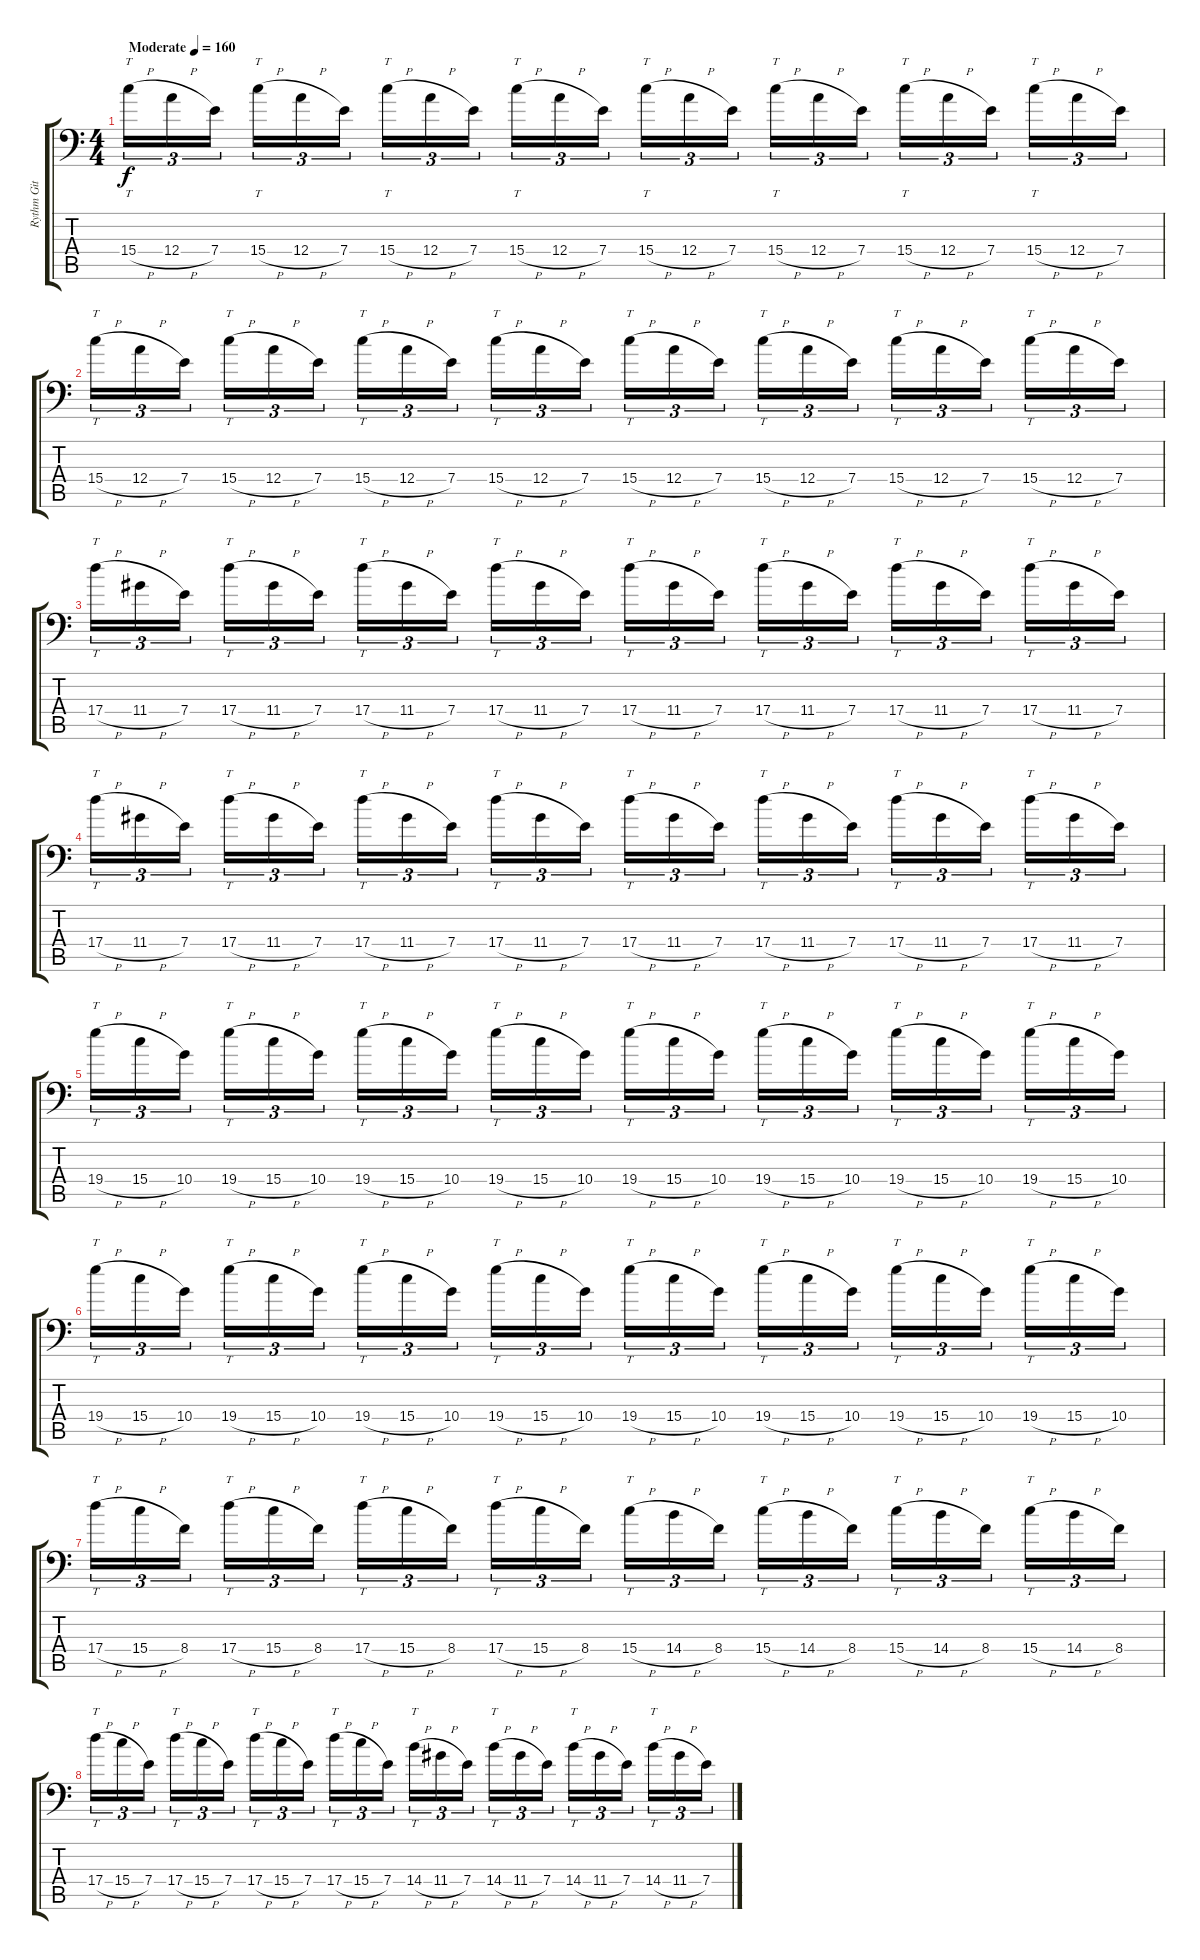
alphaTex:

\track ("Rythm Git 2" "Rythm Git ") {instrument distortionguitar}
\staff {score tabs}
\tuning (B3 Gb3 D3 A2 E2 A1) {hide}
\ts (4 4)
\tempo (160 "Moderate")
\clef f4
\ks c
15.4{h}.16{tt tu (3 2) dy f instrument distortionguitar} 12.4{h}.16{tu (3 2)} 7.4.16{tu (3 2) beam splitsecondary} 15.4{h}.16{tt tu (3 2)} 12.4{h}.16{tu (3 2)} 7.4.16{tu (3 2)} 15.4{h}.16{tt tu (3 2)} 12.4{h}.16{tu (3 2)} 7.4.16{tu (3 2) beam splitsecondary} 15.4{h}.16{tt tu (3 2)} 12.4{h}.16{tu (3 2)} 7.4.16{tu (3 2)} 15.4{h}.16{tt tu (3 2)} 12.4{h}.16{tu (3 2)} 7.4.16{tu (3 2) beam splitsecondary} 15.4{h}.16{tt tu (3 2)} 12.4{h}.16{tu (3 2)} 7.4.16{tu (3 2)} 15.4{h}.16{tt tu (3 2)} 12.4{h}.16{tu (3 2)} 7.4.16{tu (3 2) beam splitsecondary} 15.4{h}.16{tt tu (3 2)} 12.4{h}.16{tu (3 2)} 7.4.16{tu (3 2)} |
15.4{h}.16{tt tu (3 2)} 12.4{h}.16{tu (3 2)} 7.4.16{tu (3 2) beam splitsecondary} 15.4{h}.16{tt tu (3 2)} 12.4{h}.16{tu (3 2)} 7.4.16{tu (3 2)} 15.4{h}.16{tt tu (3 2)} 12.4{h}.16{tu (3 2)} 7.4.16{tu (3 2) beam splitsecondary} 15.4{h}.16{tt tu (3 2)} 12.4{h}.16{tu (3 2)} 7.4.16{tu (3 2)} 15.4{h}.16{tt tu (3 2)} 12.4{h}.16{tu (3 2)} 7.4.16{tu (3 2) beam splitsecondary} 15.4{h}.16{tt tu (3 2)} 12.4{h}.16{tu (3 2)} 7.4.16{tu (3 2)} 15.4{h}.16{tt tu (3 2)} 12.4{h}.16{tu (3 2)} 7.4.16{tu (3 2) beam splitsecondary} 15.4{h}.16{tt tu (3 2)} 12.4{h}.16{tu (3 2)} 7.4.16{tu (3 2)} |
17.4{h}.16{tt tu (3 2)} 11.4{h}.16{tu (3 2)} 7.4.16{tu (3 2) beam splitsecondary} 17.4{h}.16{tt tu (3 2)} 11.4{h}.16{tu (3 2)} 7.4.16{tu (3 2)} 17.4{h}.16{tt tu (3 2)} 11.4{h}.16{tu (3 2)} 7.4.16{tu (3 2) beam splitsecondary} 17.4{h}.16{tt tu (3 2)} 11.4{h}.16{tu (3 2)} 7.4.16{tu (3 2)} 17.4{h}.16{tt tu (3 2)} 11.4{h}.16{tu (3 2)} 7.4.16{tu (3 2) beam splitsecondary} 17.4{h}.16{tt tu (3 2)} 11.4{h}.16{tu (3 2)} 7.4.16{tu (3 2)} 17.4{h}.16{tt tu (3 2)} 11.4{h}.16{tu (3 2)} 7.4.16{tu (3 2) beam splitsecondary} 17.4{h}.16{tt tu (3 2)} 11.4{h}.16{tu (3 2)} 7.4.16{tu (3 2)} |
17.4{h}.16{tt tu (3 2)} 11.4{h}.16{tu (3 2)} 7.4.16{tu (3 2) beam splitsecondary} 17.4{h}.16{tt tu (3 2)} 11.4{h}.16{tu (3 2)} 7.4.16{tu (3 2)} 17.4{h}.16{tt tu (3 2)} 11.4{h}.16{tu (3 2)} 7.4.16{tu (3 2) beam splitsecondary} 17.4{h}.16{tt tu (3 2)} 11.4{h}.16{tu (3 2)} 7.4.16{tu (3 2)} 17.4{h}.16{tt tu (3 2)} 11.4{h}.16{tu (3 2)} 7.4.16{tu (3 2) beam splitsecondary} 17.4{h}.16{tt tu (3 2)} 11.4{h}.16{tu (3 2)} 7.4.16{tu (3 2)} 17.4{h}.16{tt tu (3 2)} 11.4{h}.16{tu (3 2)} 7.4.16{tu (3 2) beam splitsecondary} 17.4{h}.16{tt tu (3 2)} 11.4{h}.16{tu (3 2)} 7.4.16{tu (3 2)} |
19.4{h}.16{tt tu (3 2)} 15.4{h}.16{tu (3 2)} 10.4.16{tu (3 2) beam splitsecondary} 19.4{h}.16{tt tu (3 2)} 15.4{h}.16{tu (3 2)} 10.4.16{tu (3 2)} 19.4{h}.16{tt tu (3 2)} 15.4{h}.16{tu (3 2)} 10.4.16{tu (3 2) beam splitsecondary} 19.4{h}.16{tt tu (3 2)} 15.4{h}.16{tu (3 2)} 10.4.16{tu (3 2)} 19.4{h}.16{tt tu (3 2)} 15.4{h}.16{tu (3 2)} 10.4.16{tu (3 2) beam splitsecondary} 19.4{h}.16{tt tu (3 2)} 15.4{h}.16{tu (3 2)} 10.4.16{tu (3 2)} 19.4{h}.16{tt tu (3 2)} 15.4{h}.16{tu (3 2)} 10.4.16{tu (3 2) beam splitsecondary} 19.4{h}.16{tt tu (3 2)} 15.4{h}.16{tu (3 2)} 10.4.16{tu (3 2)} |
19.4{h}.16{tt tu (3 2)} 15.4{h}.16{tu (3 2)} 10.4.16{tu (3 2) beam splitsecondary} 19.4{h}.16{tt tu (3 2)} 15.4{h}.16{tu (3 2)} 10.4.16{tu (3 2)} 19.4{h}.16{tt tu (3 2)} 15.4{h}.16{tu (3 2)} 10.4.16{tu (3 2) beam splitsecondary} 19.4{h}.16{tt tu (3 2)} 15.4{h}.16{tu (3 2)} 10.4.16{tu (3 2)} 19.4{h}.16{tt tu (3 2)} 15.4{h}.16{tu (3 2)} 10.4.16{tu (3 2) beam splitsecondary} 19.4{h}.16{tt tu (3 2)} 15.4{h}.16{tu (3 2)} 10.4.16{tu (3 2)} 19.4{h}.16{tt tu (3 2)} 15.4{h}.16{tu (3 2)} 10.4.16{tu (3 2) beam splitsecondary} 19.4{h}.16{tt tu (3 2)} 15.4{h}.16{tu (3 2)} 10.4.16{tu (3 2)} |
17.4{h}.16{tt tu (3 2)} 15.4{h}.16{tu (3 2)} 8.4.16{tu (3 2) beam splitsecondary} 17.4{h}.16{tt tu (3 2)} 15.4{h}.16{tu (3 2)} 8.4.16{tu (3 2)} 17.4{h}.16{tt tu (3 2)} 15.4{h}.16{tu (3 2)} 8.4.16{tu (3 2) beam splitsecondary} 17.4{h}.16{tt tu (3 2)} 15.4{h}.16{tu (3 2)} 8.4.16{tu (3 2)} 15.4{h}.16{tt tu (3 2)} 14.4{h}.16{tu (3 2)} 8.4.16{tu (3 2) beam splitsecondary} 15.4{h}.16{tt tu (3 2)} 14.4{h}.16{tu (3 2)} 8.4.16{tu (3 2)} 15.4{h}.16{tt tu (3 2)} 14.4{h}.16{tu (3 2)} 8.4.16{tu (3 2) beam splitsecondary} 15.4{h}.16{tt tu (3 2)} 14.4{h}.16{tu (3 2)} 8.4.16{tu (3 2)} |
17.4{h}.16{tt tu (3 2)} 15.4{h}.16{tu (3 2)} 7.4.16{tu (3 2) beam splitsecondary} 17.4{h}.16{tt tu (3 2)} 15.4{h}.16{tu (3 2)} 7.4.16{tu (3 2)} 17.4{h}.16{tt tu (3 2)} 15.4{h}.16{tu (3 2)} 7.4.16{tu (3 2) beam splitsecondary} 17.4{h}.16{tt tu (3 2)} 15.4{h}.16{tu (3 2)} 7.4.16{tu (3 2)} 14.4{h}.16{tt tu (3 2)} 11.4{h}.16{tu (3 2)} 7.4.16{tu (3 2) beam splitsecondary} 14.4{h}.16{tt tu (3 2)} 11.4{h}.16{tu (3 2)} 7.4.16{tu (3 2)} 14.4{h}.16{tt tu (3 2)} 11.4{h}.16{tu (3 2)} 7.4.16{tu (3 2) beam splitsecondary} 14.4{h}.16{tt tu (3 2)} 11.4{h}.16{tu (3 2)} 7.4.16{tu (3 2)}
